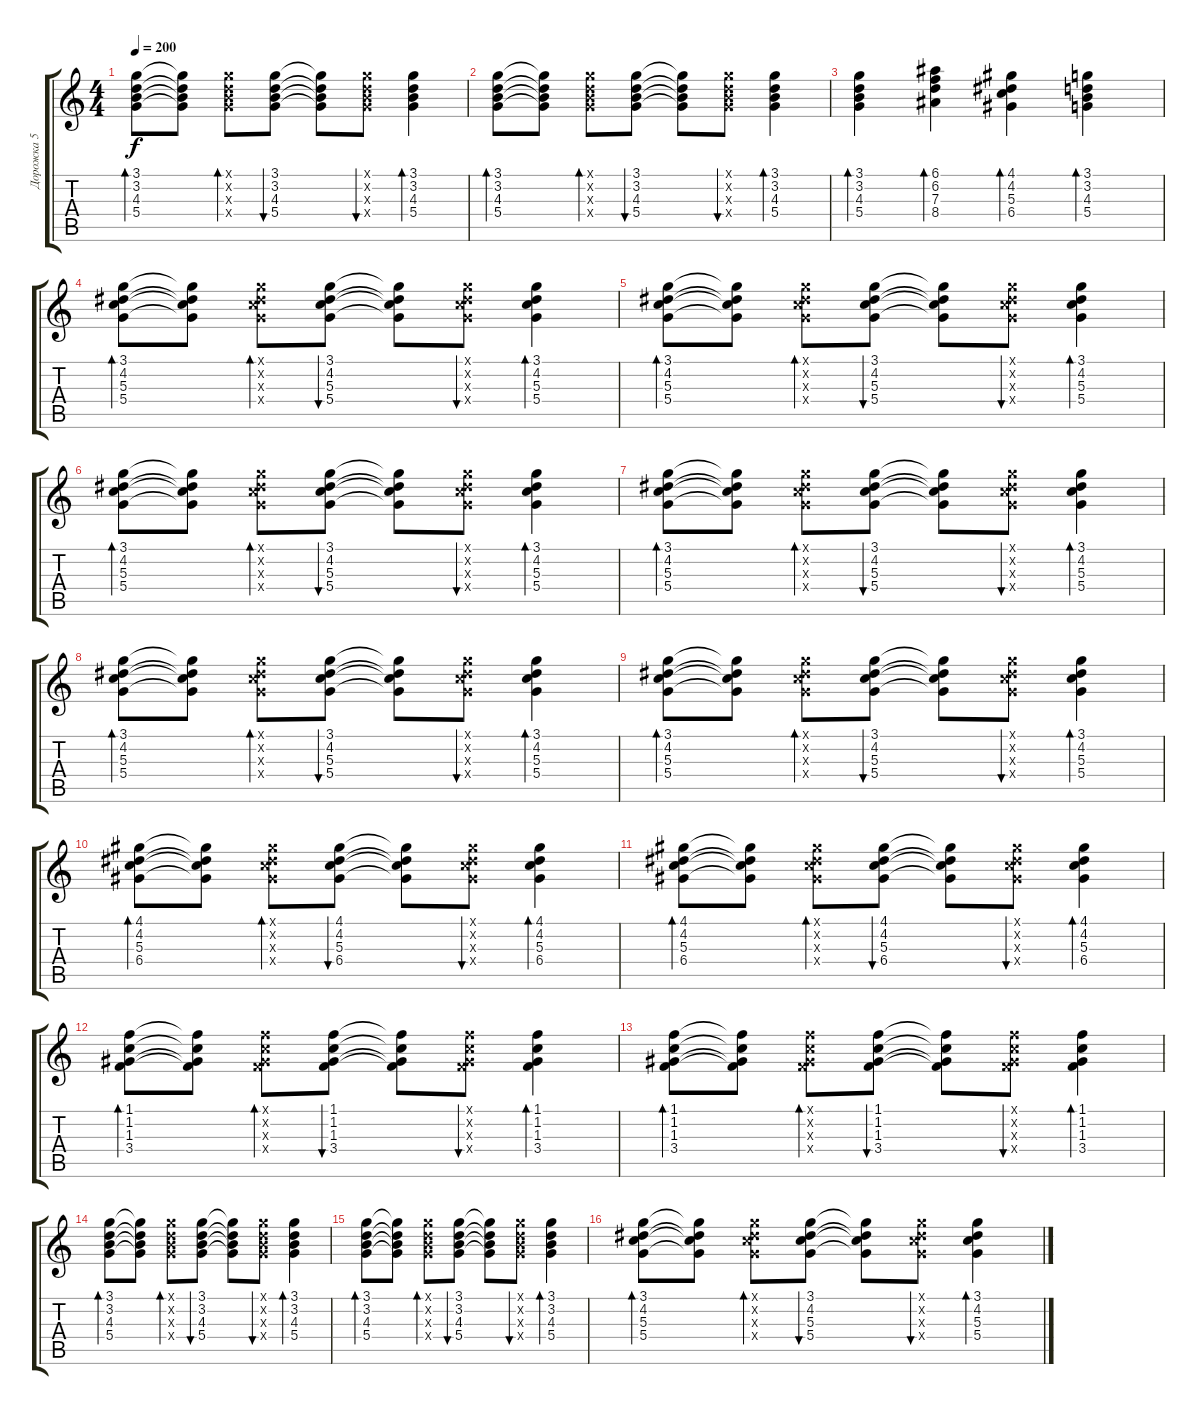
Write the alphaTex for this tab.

\track ("Дорожка 5" "Дорожка 5") {instrument electricguitarclean}
\staff {score tabs}
\tuning (E4 B3 G3 D3 A2 E2) {hide}
\ts (4 4)
\tempo 200
\clef g2
\ks c
(3.1 3.2 4.3 5.4).8{bd 120 dy f} (3.1{t} 3.2{t} 4.3{t} 5.4{t}).8 (3.1{x} 3.2{x} 4.3{x} 5.4{x}).8{bd 120} (3.1 3.2 4.3 5.4).8{bu 120} (3.1{t} 3.2{t} 4.3{t} 5.4{t}).8 (3.1{x} 3.2{x} 4.3{x} 5.4{x}).8{bu 120} (3.1 3.2 4.3 5.4).4{bd 120} |
(3.1 3.2 4.3 5.4).8{bd 120} (3.1{t} 3.2{t} 4.3{t} 5.4{t}).8 (3.1{x} 3.2{x} 4.3{x} 5.4{x}).8{bd 120} (3.1 3.2 4.3 5.4).8{bu 120} (3.1{t} 3.2{t} 4.3{t} 5.4{t}).8 (3.1{x} 3.2{x} 4.3{x} 5.4{x}).8{bu 120} (3.1 3.2 4.3 5.4).4{bd 120} |
(3.1 3.2 4.3 5.4).4{bd 120} (6.1 6.2 7.3 8.4).4{bd 60} (4.1 4.2 5.3 6.4).4{bd 60} (3.1 3.2 4.3 5.4).4{bd 60} |
(3.1 4.2 5.3 5.4).8{bd 120} (3.1{t} 4.2{t} 5.3{t} 5.4{t}).8 (3.1{x} 4.2{x} 5.3{x} 5.4{x}).8{bd 120} (3.1 4.2 5.3 5.4).8{bu 120} (3.1{t} 4.2{t} 5.3{t} 5.4{t}).8 (3.1{x} 4.2{x} 5.3{x} 5.4{x}).8{bu 120} (3.1 4.2 5.3 5.4).4{bd 120} |
(3.1 4.2 5.3 5.4).8{bd 120} (3.1{t} 4.2{t} 5.3{t} 5.4{t}).8 (3.1{x} 4.2{x} 5.3{x} 5.4{x}).8{bd 120} (3.1 4.2 5.3 5.4).8{bu 120} (3.1{t} 4.2{t} 5.3{t} 5.4{t}).8 (3.1{x} 4.2{x} 5.3{x} 5.4{x}).8{bu 120} (3.1 4.2 5.3 5.4).4{bd 120} |
(3.1 4.2 5.3 5.4).8{bd 120} (3.1{t} 4.2{t} 5.3{t} 5.4{t}).8 (3.1{x} 4.2{x} 5.3{x} 5.4{x}).8{bd 120} (3.1 4.2 5.3 5.4).8{bu 120} (3.1{t} 4.2{t} 5.3{t} 5.4{t}).8 (3.1{x} 4.2{x} 5.3{x} 5.4{x}).8{bu 120} (3.1 4.2 5.3 5.4).4{bd 120} |
(3.1 4.2 5.3 5.4).8{bd 120} (3.1{t} 4.2{t} 5.3{t} 5.4{t}).8 (3.1{x} 4.2{x} 5.3{x} 5.4{x}).8{bd 120} (3.1 4.2 5.3 5.4).8{bu 120} (3.1{t} 4.2{t} 5.3{t} 5.4{t}).8 (3.1{x} 4.2{x} 5.3{x} 5.4{x}).8{bu 120} (3.1 4.2 5.3 5.4).4{bd 120} |
(3.1 4.2 5.3 5.4).8{bd 120} (3.1{t} 4.2{t} 5.3{t} 5.4{t}).8 (3.1{x} 4.2{x} 5.3{x} 5.4{x}).8{bd 120} (3.1 4.2 5.3 5.4).8{bu 120} (3.1{t} 4.2{t} 5.3{t} 5.4{t}).8 (3.1{x} 4.2{x} 5.3{x} 5.4{x}).8{bu 120} (3.1 4.2 5.3 5.4).4{bd 120} |
(3.1 4.2 5.3 5.4).8{bd 120} (3.1{t} 4.2{t} 5.3{t} 5.4{t}).8 (3.1{x} 4.2{x} 5.3{x} 5.4{x}).8{bd 120} (3.1 4.2 5.3 5.4).8{bu 120} (3.1{t} 4.2{t} 5.3{t} 5.4{t}).8 (3.1{x} 4.2{x} 5.3{x} 5.4{x}).8{bu 120} (3.1 4.2 5.3 5.4).4{bd 120} |
(4.1 4.2 5.3 6.4).8{bd 120} (4.1{t} 4.2{t} 5.3{t} 6.4{t}).8 (4.1{x} 4.2{x} 5.3{x} 6.4{x}).8{bd 120} (4.1 4.2 5.3 6.4).8{bu 120} (4.1{t} 4.2{t} 5.3{t} 6.4{t}).8 (4.1{x} 4.2{x} 5.3{x} 6.4{x}).8{bu 120} (4.1 4.2 5.3 6.4).4{bd 120} |
(4.1 4.2 5.3 6.4).8{bd 120} (4.1{t} 4.2{t} 5.3{t} 6.4{t}).8 (4.1{x} 4.2{x} 5.3{x} 6.4{x}).8{bd 120} (4.1 4.2 5.3 6.4).8{bu 120} (4.1{t} 4.2{t} 5.3{t} 6.4{t}).8 (4.1{x} 4.2{x} 5.3{x} 6.4{x}).8{bu 120} (4.1 4.2 5.3 6.4).4{bd 120} |
(1.1 1.2 1.3 3.4).8{bd 120} (1.1{t} 1.2{t} 1.3{t} 3.4{t}).8 (1.1{x} 1.2{x} 1.3{x} 3.4{x}).8{bd 120} (1.1 1.2 1.3 3.4).8{bu 120} (1.1{t} 1.2{t} 1.3{t} 3.4{t}).8 (1.1{x} 1.2{x} 1.3{x} 3.4{x}).8{bu 120} (1.1 1.2 1.3 3.4).4{bd 120} |
(1.1 1.2 1.3 3.4).8{bd 120} (1.1{t} 1.2{t} 1.3{t} 3.4{t}).8 (1.1{x} 1.2{x} 1.3{x} 3.4{x}).8{bd 120} (1.1 1.2 1.3 3.4).8{bu 120} (1.1{t} 1.2{t} 1.3{t} 3.4{t}).8 (1.1{x} 1.2{x} 1.3{x} 3.4{x}).8{bu 120} (1.1 1.2 1.3 3.4).4{bd 120} |
(3.1 3.2 4.3 5.4).8{bd 120} (3.1{t} 3.2{t} 4.3{t} 5.4{t}).8 (3.1{x} 3.2{x} 4.3{x} 5.4{x}).8{bd 120} (3.1 3.2 4.3 5.4).8{bu 120} (3.1{t} 3.2{t} 4.3{t} 5.4{t}).8 (3.1{x} 3.2{x} 4.3{x} 5.4{x}).8{bu 120} (3.1 3.2 4.3 5.4).4{bd 120} |
(3.1 3.2 4.3 5.4).8{bd 120} (3.1{t} 3.2{t} 4.3{t} 5.4{t}).8 (3.1{x} 3.2{x} 4.3{x} 5.4{x}).8{bd 120} (3.1 3.2 4.3 5.4).8{bu 120} (3.1{t} 3.2{t} 4.3{t} 5.4{t}).8 (3.1{x} 3.2{x} 4.3{x} 5.4{x}).8{bu 120} (3.1 3.2 4.3 5.4).4{bd 120} |
(3.1 4.2 5.3 5.4).8{bd 120} (3.1{t} 4.2{t} 5.3{t} 5.4{t}).8 (3.1{x} 4.2{x} 5.3{x} 5.4{x}).8{bd 120} (3.1 4.2 5.3 5.4).8{bu 120} (3.1{t} 4.2{t} 5.3{t} 5.4{t}).8 (3.1{x} 4.2{x} 5.3{x} 5.4{x}).8{bu 120} (3.1 4.2 5.3 5.4).4{bd 120}
